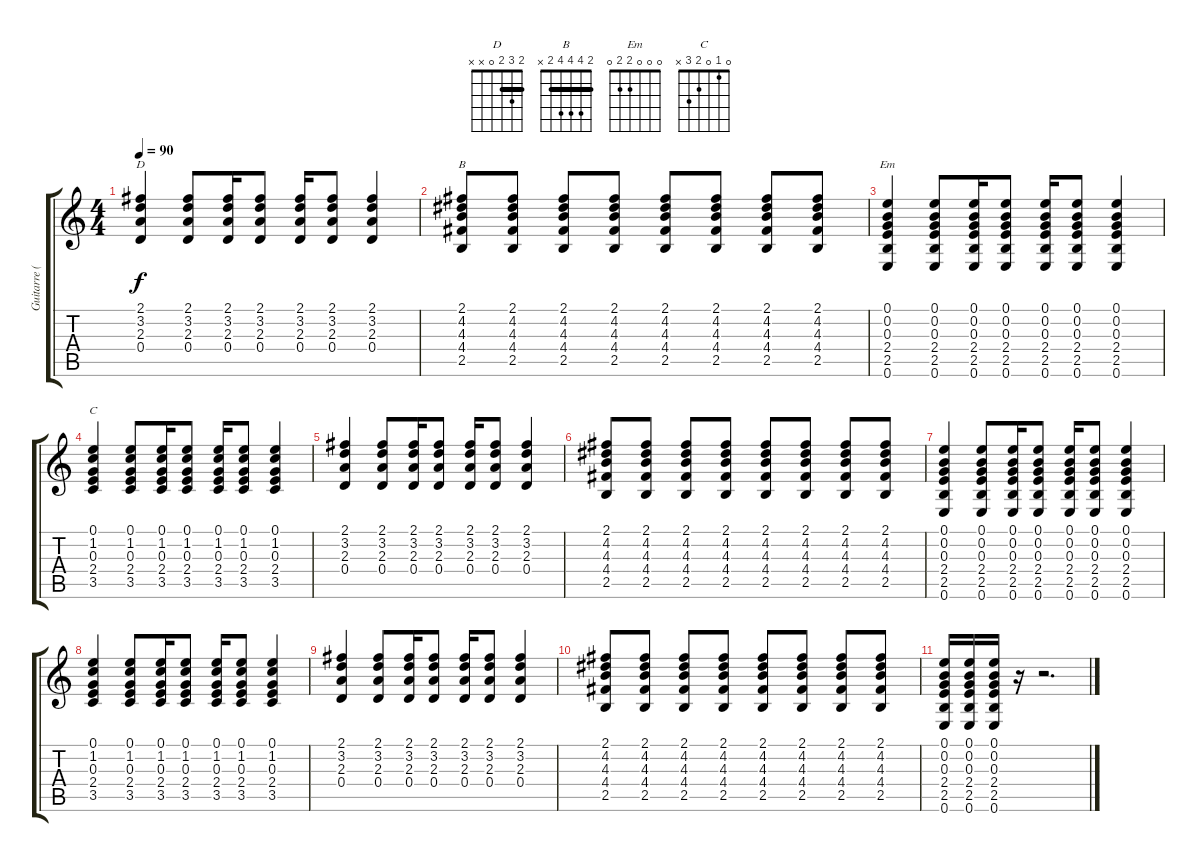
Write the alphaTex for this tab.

\track ("Guitarre (Acoutique)" "Guitarre (") {instrument acousticguitarsteel}
\staff {score tabs}
\tuning (E4 B3 G3 D3 A2 E2) {hide}
\chord ("D" 2 3 2 0 x x) {barre 2}
\chord ("B" 2 4 4 4 2 x) {barre 2}
\chord ("Em" 0 0 0 2 2 0)
\chord ("C" 0 1 0 2 3 x)
\ts (4 4)
\tempo 90
\clef g2
\ks c
(2.1 3.2 2.3 0.4).4{ch "D" dy f} (2.1 3.2 2.3 0.4).8 (2.1 3.2 2.3 0.4).16 (2.1 3.2 2.3 0.4).8 (2.1 3.2 2.3 0.4).16 (2.1 3.2 2.3 0.4).8 (2.1 3.2 2.3 0.4).4 |
(2.1 4.2 4.3 4.4 2.5).8{ch "B"} (2.1 4.2 4.3 4.4 2.5).8 (2.1 4.2 4.3 4.4 2.5).8 (2.1 4.2 4.3 4.4 2.5).8 (2.1 4.2 4.3 4.4 2.5).8 (2.1 4.2 4.3 4.4 2.5).8 (2.1 4.2 4.3 4.4 2.5).8 (2.1 4.2 4.3 4.4 2.5).8 |
(0.1 0.2 0.3 2.4 2.5 0.6).4{ch "Em"} (0.1 0.2 0.3 2.4 2.5 0.6).8 (0.1 0.2 0.3 2.4 2.5 0.6).16 (0.1 0.2 0.3 2.4 2.5 0.6).8 (0.1 0.2 0.3 2.4 2.5 0.6).16 (0.1 0.2 0.3 2.4 2.5 0.6).8 (0.1 0.2 0.3 2.4 2.5 0.6).4 |
(0.1 1.2 0.3 2.4 3.5).4{ch "C"} (0.1 1.2 0.3 2.4 3.5).8 (0.1 1.2 0.3 2.4 3.5).16 (0.1 1.2 0.3 2.4 3.5).8 (0.1 1.2 0.3 2.4 3.5).16 (0.1 1.2 0.3 2.4 3.5).8 (0.1 1.2 0.3 2.4 3.5).4 |
(2.1 3.2 2.3 0.4).4 (2.1 3.2 2.3 0.4).8 (2.1 3.2 2.3 0.4).16 (2.1 3.2 2.3 0.4).8 (2.1 3.2 2.3 0.4).16 (2.1 3.2 2.3 0.4).8 (2.1 3.2 2.3 0.4).4 |
(2.1 4.2 4.3 4.4 2.5).8 (2.1 4.2 4.3 4.4 2.5).8 (2.1 4.2 4.3 4.4 2.5).8 (2.1 4.2 4.3 4.4 2.5).8 (2.1 4.2 4.3 4.4 2.5).8 (2.1 4.2 4.3 4.4 2.5).8 (2.1 4.2 4.3 4.4 2.5).8 (2.1 4.2 4.3 4.4 2.5).8 |
(0.1 0.2 0.3 2.4 2.5 0.6).4 (0.1 0.2 0.3 2.4 2.5 0.6).8 (0.1 0.2 0.3 2.4 2.5 0.6).16 (0.1 0.2 0.3 2.4 2.5 0.6).8 (0.1 0.2 0.3 2.4 2.5 0.6).16 (0.1 0.2 0.3 2.4 2.5 0.6).8 (0.1 0.2 0.3 2.4 2.5 0.6).4 |
(0.1 1.2 0.3 2.4 3.5).4 (0.1 1.2 0.3 2.4 3.5).8 (0.1 1.2 0.3 2.4 3.5).16 (0.1 1.2 0.3 2.4 3.5).8 (0.1 1.2 0.3 2.4 3.5).16 (0.1 1.2 0.3 2.4 3.5).8 (0.1 1.2 0.3 2.4 3.5).4 |
(2.1 3.2 2.3 0.4).4 (2.1 3.2 2.3 0.4).8 (2.1 3.2 2.3 0.4).16 (2.1 3.2 2.3 0.4).8 (2.1 3.2 2.3 0.4).16 (2.1 3.2 2.3 0.4).8 (2.1 3.2 2.3 0.4).4 |
(2.1 4.2 4.3 4.4 2.5).8 (2.1 4.2 4.3 4.4 2.5).8 (2.1 4.2 4.3 4.4 2.5).8 (2.1 4.2 4.3 4.4 2.5).8 (2.1 4.2 4.3 4.4 2.5).8 (2.1 4.2 4.3 4.4 2.5).8 (2.1 4.2 4.3 4.4 2.5).8 (2.1 4.2 4.3 4.4 2.5).8 |
(0.1 0.2 0.3 2.4 2.5 0.6).16 (0.1 0.2 0.3 2.4 2.5 0.6).16 (0.1 0.2 0.3 2.4 2.5 0.6).16 r.16 r.2{d}
